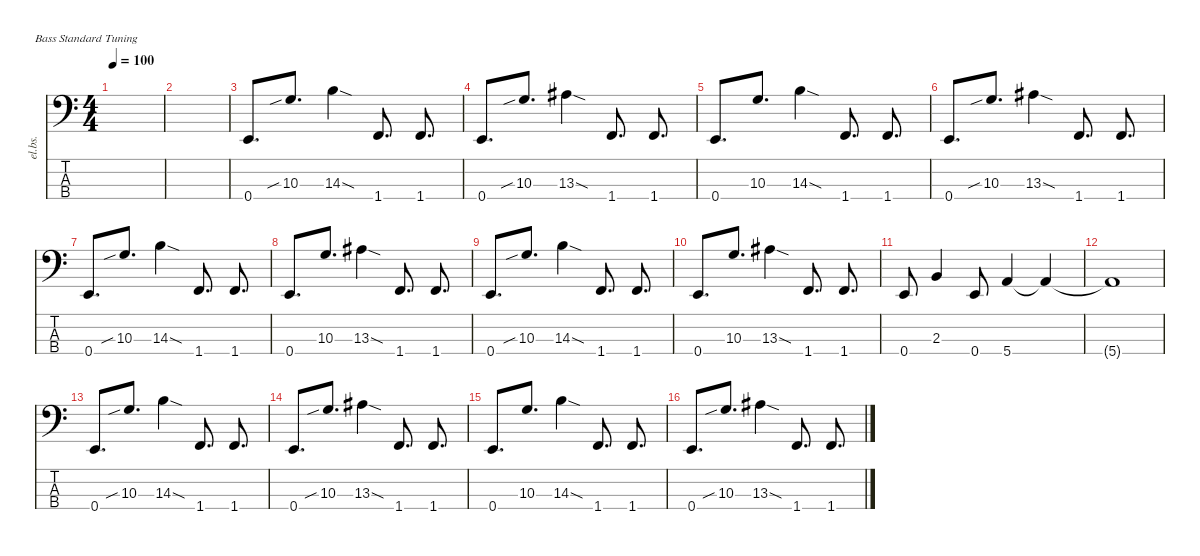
\defaultSystemsLayout 4
\hideDynamics
\bracketExtendMode nobrackets
\otherSystemsTrackNameOrientation horizontal
\track ("Electric Bass" "el.bs.") {instrument electricbassfinger}
\staff {score tabs}
\tuning (G2 D2 A1 E1)
\ts (4 4)
\tempo 100
\clef f4
\ks c
|
|
0.4.8{d beam Up} 10.3{sib}.8{d beam Up} 14.3{sod}.4{beam Down} 1.4.8{d beam Up} 1.4.8{d beam Up} |
0.4.8{d beam Up} 10.3{sib}.8{d beam Up} 13.3{sod acc #}.4{beam Down} 1.4.8{d beam Up} 1.4.8{d beam Up} |
0.4.8{d beam Up} 10.3.8{d beam Up} 14.3{sod}.4{beam Down} 1.4.8{d beam Up} 1.4.8{d beam Up} |
0.4.8{d beam Up} 10.3{sib}.8{d beam Up} 13.3{sod acc #}.4{beam Down} 1.4.8{d beam Up} 1.4.8{d beam Up} |
0.4.8{d beam Up} 10.3{sib}.8{d beam Up} 14.3{sod}.4{beam Down} 1.4.8{d beam Up} 1.4.8{d beam Up} |
0.4.8{d beam Up} 10.3.8{d beam Up} 13.3{sod acc #}.4{beam Down} 1.4.8{d beam Up} 1.4.8{d beam Up} |
0.4.8{d beam Up} 10.3{sib}.8{d beam Up} 14.3{sod}.4{beam Down} 1.4.8{d beam Up} 1.4.8{d beam Up} |
0.4.8{d beam Up} 10.3.8{d beam Up} 13.3{sod acc #}.4{beam Down} 1.4.8{d beam Up} 1.4.8{d beam Up} |
0.4.8{beam Up} 2.3.4{beam Up} 0.4.8{beam Up} 5.4.4{beam Up} 5.4{t}.4{beam Up} |
5.4{t}.1{beam Up} |
0.4.8{d beam Up} 10.3{sib}.8{d beam Up} 14.3{sod}.4{beam Down} 1.4.8{d beam Up} 1.4.8{d beam Up} |
0.4.8{d beam Up} 10.3{sib}.8{d beam Up} 13.3{sod acc #}.4{beam Down} 1.4.8{d beam Up} 1.4.8{d beam Up} |
0.4.8{d beam Up} 10.3.8{d beam Up} 14.3{sod}.4{beam Down} 1.4.8{d beam Up} 1.4.8{d beam Up} |
0.4.8{d beam Up} 10.3{sib}.8{d beam Up} 13.3{sod acc #}.4{beam Down} 1.4.8{d beam Up} 1.4.8{d beam Up}
